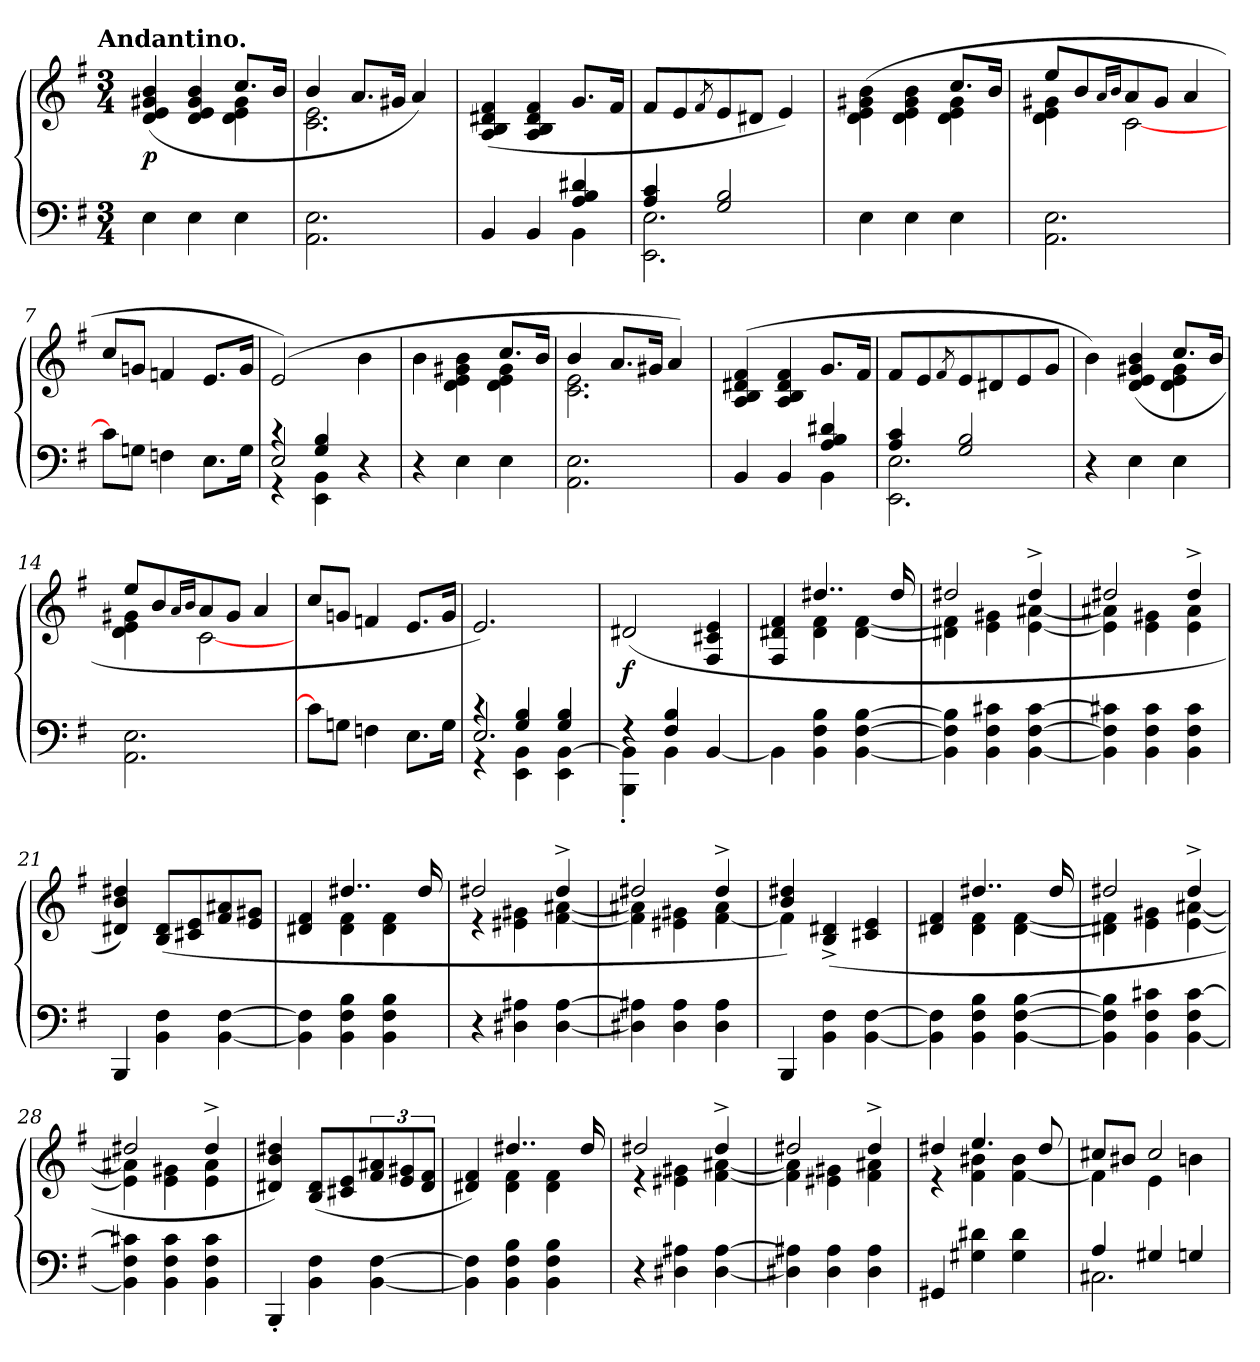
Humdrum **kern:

**kern	**kern	**dynam
*part1	*part1	*part1
*staff2	*staff1	*staff1/2
*clefF4	*clefG2	*
*k[f#]	*k[f#]	*
*e:	*e:	*
!!LO:TX:omd:t=Andantino.
*M3/4	*M3/4	*
*MM90	*MM90	*
=1	=1	=1
*	*^	*
4E	(>4b 4g#X 4e 4d	2ryy	p
4E	4b 4g# 4e 4d	.	.
4E	8.ccL	4g# 4e 4d	.
.	16bJk	.	.
=2	=2	=2	=2
2.E\ 2.AA\	4b	2.e 2.c	.
.	8.aL	.	.
.	16g#XJk	.	.
.	4a)	.	.
*	*v	*v	*
=3	=3	=3
*^	*	*
4ryy	4BB	(>4f#/ 4d#X/ 4B/ 4A/	.
4ryy	4BB	4f#/ 4d#/ 4B/ 4A/	.
4d# 4B 4A	4BB	8.gL	.
.	.	16f#Jk	.
=4	=4	=4	=4
4c 4A	2.E 2.EE	8f#L	.
.	.	8e	.
.	.	8qf#/	.
2B 2G	.	8e	.
.	.	8d#XJ	.
.	.	4e)	.
*v	*v	*	*
=5	=5	=5
*	*^	*
4E	2ryy	(>4b\ 4g#X\ 4e\ 4d\	.
4E	.	4b\ 4g#\ 4e\ 4d\	.
4E	8.ccL	4g# 4e 4d	.
.	16bJk	.	.
=6	=6	=6	=6
2.E\ 2.AA\	8eeL	4g#X 4e 4d	.
.	8b	.	.
.	16qa/LL	.	.
.	16qb/JJ	.	.
.	8a	[2c	.
.	8g#J	.	.
.	4a	.	.
*	*v	*v	*
=7	=7	=7
8cL]	8ccL	.
8GnJ	8gnJ	.
4Fn	4fn	.
8.EL	8.eL	.
16GJk	16gJk	.
=8	=8	=8
*^	*	*
*	*^	*	*
4rc	2E/	4rGG	(>2e)	.
4B 4G	.	4BB\ 4EE\	.	.
4ryy	4r	4ryy	4b	.
*v	*v	*v	*	*
=9	=9	=9
*	*^	*
4r	4b	2ryy	.
4E	4b\ 4g#X\ 4e\ 4d\	.	.
4E	8.ccL	4g# 4e 4d	.
.	16bJk	.	.
=10	=10	=10	=10
2.E\ 2.AA\	4b	2.e 2.c	.
.	8.aL	.	.
.	16g#XJk	.	.
.	4a)	.	.
*	*v	*v	*
=11	=11	=11
*^	*	*
4ryy	4BB	(>4f#/ 4d#X/ 4B/ 4A/	.
4ryy	4BB	4f#/ 4d#/ 4B/ 4A/	.
4d# 4B 4A	4BB	8.gL	.
.	.	16f#Jk	.
=12	=12	=12	=12
4c 4A	2.E 2.EE	8f#L	.
.	.	8e	.
.	.	8qf#/	.
2B 2G	.	8e	.
.	.	8d#X	.
.	.	8e	.
.	.	8gJ	.
*v	*v	*	*
=13	=13	=13
*	*^	*
4r	4b\)	4ryy	.
4E	(>4b 4g#X 4e 4d	4ryy	.
4E	8.ccL	4g# 4e 4d	.
.	16bJk	.	.
=14	=14	=14	=14
2.E\ 2.AA\	8eeL	4g#X 4e 4d	.
.	8b	.	.
.	16qa/LL	.	.
.	16qb/JJ	.	.
.	8a	[2c	.
.	8g#J	.	.
.	4a	.	.
*	*v	*v	*
=15	=15	=15
8cL]	8ccL	.
8GnJ	8gnJ	.
4Fn	4fn	.
8.EL	8.eL	.
16GJk	16gJk	.
=16	=16	=16
*^	*	*
*	*^	*	*
4rc	2.E/	4rGG	2.e)	.
4B 4G	.	4BB\ 4EE\	.	.
4B 4G	.	[4BB\ 4EE\	.	.
*	*v	*v	*	*
=17	=17	=17	=17
4rF	4BBB' 4BB]'	(>2d#X	f
4B 4F#	4BB	.	.
4ryy	[4BB	4e/ 4c#X/ 4F#/	.
*v	*v	*	*
=18	=18	=18
*	*^	*
4BB\]	4f#/ 4d#X/ 4F#/	4ryy	.
4B 4F# 4BB	4..dd#X	4f# 4d#	.
[4B [4F# [4BB	.	[4f# [4d#	.
.	16dd#	.	.
=19	=19	=19	=19
4B] 4F#] 4BB]	2dd#X	4f#] 4d#X]	.
4c#X 4F# 4BB	.	4g#X 4e	.
[4c# [4F# [4BB	4dd#^	[4a#X [4e	.
=20	=20	=20	=20
4c#X] 4F#] 4BB]	2dd#X	4a#X] 4e]	.
4c# 4F# 4BB	.	4g# 4e	.
4c# 4F# 4BB	4dd#^	4a# 4e	.
*	*v	*v	*
=21	=21	=21
4BBB	4dd#X 4b 4d#X)	.
4F# 4BB	(>8d# 8BL	.
.	8e 8c#X	.
[4F# [4BB	8a#X 8f#	.
.	8g#X 8eJ	.
=22	=22	=22
*	*^	*
4F#] 4BB]	4f# 4d#X	4ryy	.
4B 4F# 4BB	4..dd#X	4f# 4d#	.
4B 4F# 4BB	.	4f# 4d#	.
.	16dd#	.	.
=23	=23	=23	=23
4r	2dd#X	4re	.
4A#X 4D#X	.	4g#X 4e#X	.
[4A# [4D#	4dd#^	[4a#X [4f#	.
=24	=24	=24	=24
4A#X] 4D#X]	2dd#X	4a#X] 4f#]	.
4A# 4D#	.	4g# 4e#	.
4A# 4D#	4dd#^	4a# [4f#	.
=25	=25	=25	=25
4BBB	4dd#X 4b)	4f#]	.
4F# 4BB	(>4d#X^> 4B^>	2ryy	.
[4F# [4BB	4e 4c#	.	.
=26	=26	=26	=26
4F#] 4BB]	4f# 4d#X	4ryy	.
4B 4F# 4BB	4..dd#X	4f# 4d#	.
[4B [4F# [4BB	.	[4f# [4d#	.
.	16dd#	.	.
=27	=27	=27	=27
4B] 4F#] 4BB]	2dd#X	4f#] 4d#X]	.
4c#X 4F# 4BB	.	4g#X 4e	.
[4c# 4F# [4BB	4dd#^	[4a#X [4e	.
=28	=28	=28	=28
4c#X] 4F# 4BB]	2dd#X	4a#X] 4e]	.
4c# 4F# 4BB	.	4g# 4e	.
4c# 4F# 4BB	4dd#^	4a# 4e	.
*	*v	*v	*
=29	=29	=29
4BBB'	4dd#X 4b 4d#X)	.
4F# 4BB	(<8d# 8BL	.
.	8e 8c#X	.
[4F# [4BB	12a#X 12f#	.
.	12g#X 12e	.
.	12f# 12d#J	.
=30	=30	=30
*	*^	*
4F#] 4BB]	4f# 4d#X)	4ryy	.
4B 4F# 4BB	4..dd#X	4f# 4d#	.
4B 4F# 4BB	.	4f# 4d#	.
.	16dd#	.	.
=31	=31	=31	=31
4r	2dd#X	4re	.
4A#X 4D#X	.	4g#X 4e#X	.
[4A# [4D#	4dd#^	[4a#X [4f#	.
=32	=32	=32	=32
4A#X] 4D#X]	2dd#X	4a#] 4f#]	.
4A# 4D#	.	4g#X 4e#X	.
4A# 4D#	4dd#^	4a#X 4f#	.
=33	=33	=33	=33
4GG#X	4dd#X	4re	.
4d#X 4G#X	4.ee	4b#X 4f#	.
4d# 4G#	.	4b# [4f#	.
.	8dd#	.	.
=34	=34	=34	=34
*^	*	*	*
4A	2.C#X	8cc#XL	4f#]	.
.	.	8b#XJ	.	.
4G#X	.	2cc#	4e	.
4Gn	.	.	4bn	.
*v	*v	*	*	*
*	*v	*v	*
=	=	=
*-	*-	*-
